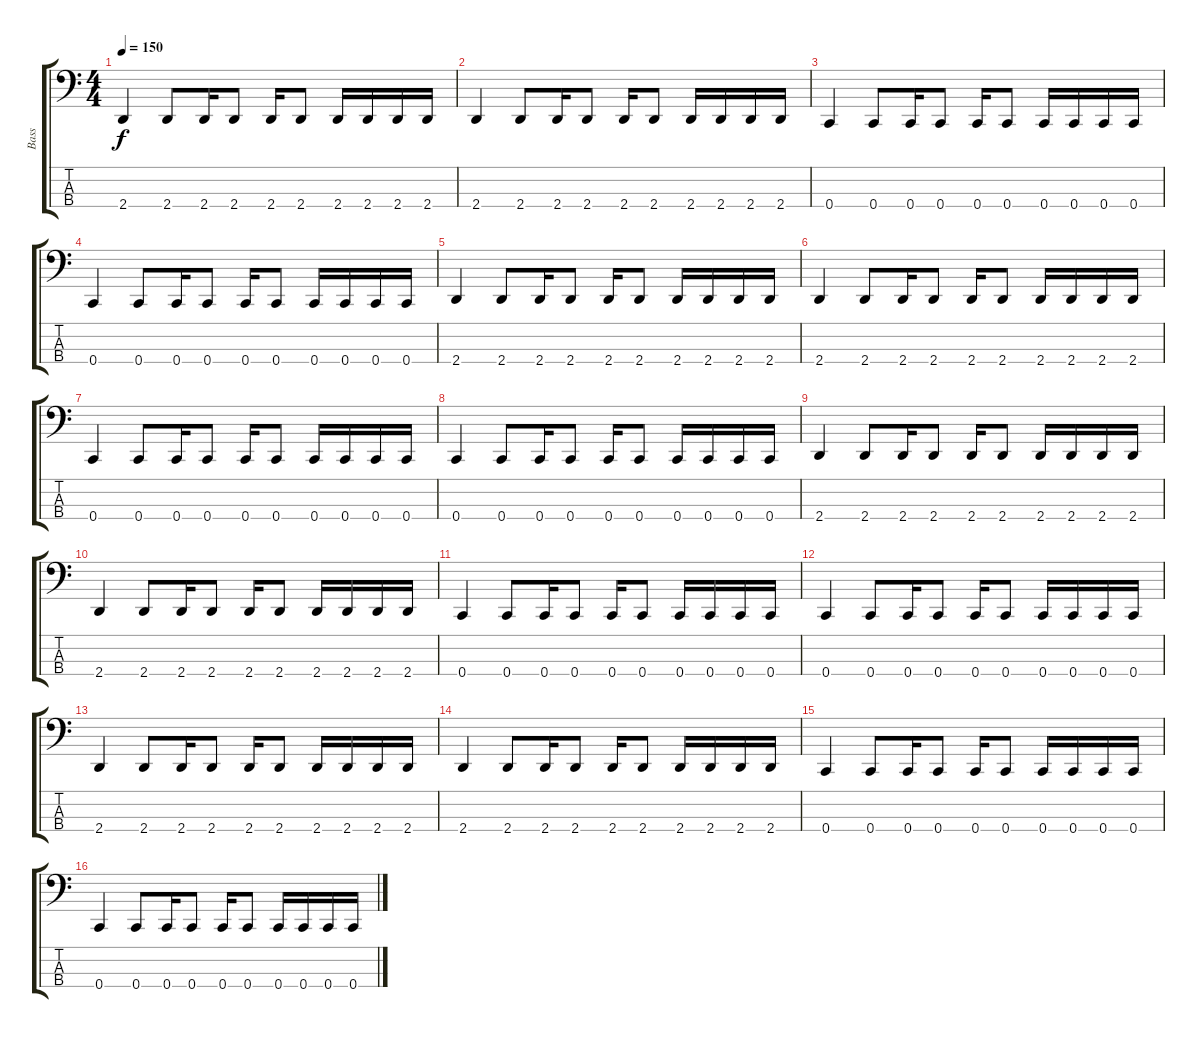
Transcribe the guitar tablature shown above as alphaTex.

\track ("Bass" "Bass") {instrument electricbasspick}
\staff {score tabs}
\tuning (F2 C2 G1 C1) {hide}
\ts (4 4)
\tempo 150
\clef f4
\ks c
2.4.4{dy f instrument electricbasspick} 2.4.8 2.4.16 2.4.8 2.4.16 2.4.8 2.4.16 2.4.16 2.4.16 2.4.16 |
2.4.4 2.4.8 2.4.16 2.4.8 2.4.16 2.4.8 2.4.16 2.4.16 2.4.16 2.4.16 |
0.4.4 0.4.8 0.4.16 0.4.8 0.4.16 0.4.8 0.4.16 0.4.16 0.4.16 0.4.16 |
0.4.4 0.4.8 0.4.16 0.4.8 0.4.16 0.4.8 0.4.16 0.4.16 0.4.16 0.4.16 |
2.4.4 2.4.8 2.4.16 2.4.8 2.4.16 2.4.8 2.4.16 2.4.16 2.4.16 2.4.16 |
2.4.4 2.4.8 2.4.16 2.4.8 2.4.16 2.4.8 2.4.16 2.4.16 2.4.16 2.4.16 |
0.4.4 0.4.8 0.4.16 0.4.8 0.4.16 0.4.8 0.4.16 0.4.16 0.4.16 0.4.16 |
0.4.4 0.4.8 0.4.16 0.4.8 0.4.16 0.4.8 0.4.16 0.4.16 0.4.16 0.4.16 |
2.4.4 2.4.8 2.4.16 2.4.8 2.4.16 2.4.8 2.4.16 2.4.16 2.4.16 2.4.16 |
2.4.4 2.4.8 2.4.16 2.4.8 2.4.16 2.4.8 2.4.16 2.4.16 2.4.16 2.4.16 |
0.4.4 0.4.8 0.4.16 0.4.8 0.4.16 0.4.8 0.4.16 0.4.16 0.4.16 0.4.16 |
0.4.4 0.4.8 0.4.16 0.4.8 0.4.16 0.4.8 0.4.16 0.4.16 0.4.16 0.4.16 |
2.4.4 2.4.8 2.4.16 2.4.8 2.4.16 2.4.8 2.4.16 2.4.16 2.4.16 2.4.16 |
2.4.4 2.4.8 2.4.16 2.4.8 2.4.16 2.4.8 2.4.16 2.4.16 2.4.16 2.4.16 |
0.4.4 0.4.8 0.4.16 0.4.8 0.4.16 0.4.8 0.4.16 0.4.16 0.4.16 0.4.16 |
0.4.4 0.4.8 0.4.16 0.4.8 0.4.16 0.4.8 0.4.16 0.4.16 0.4.16 0.4.16
